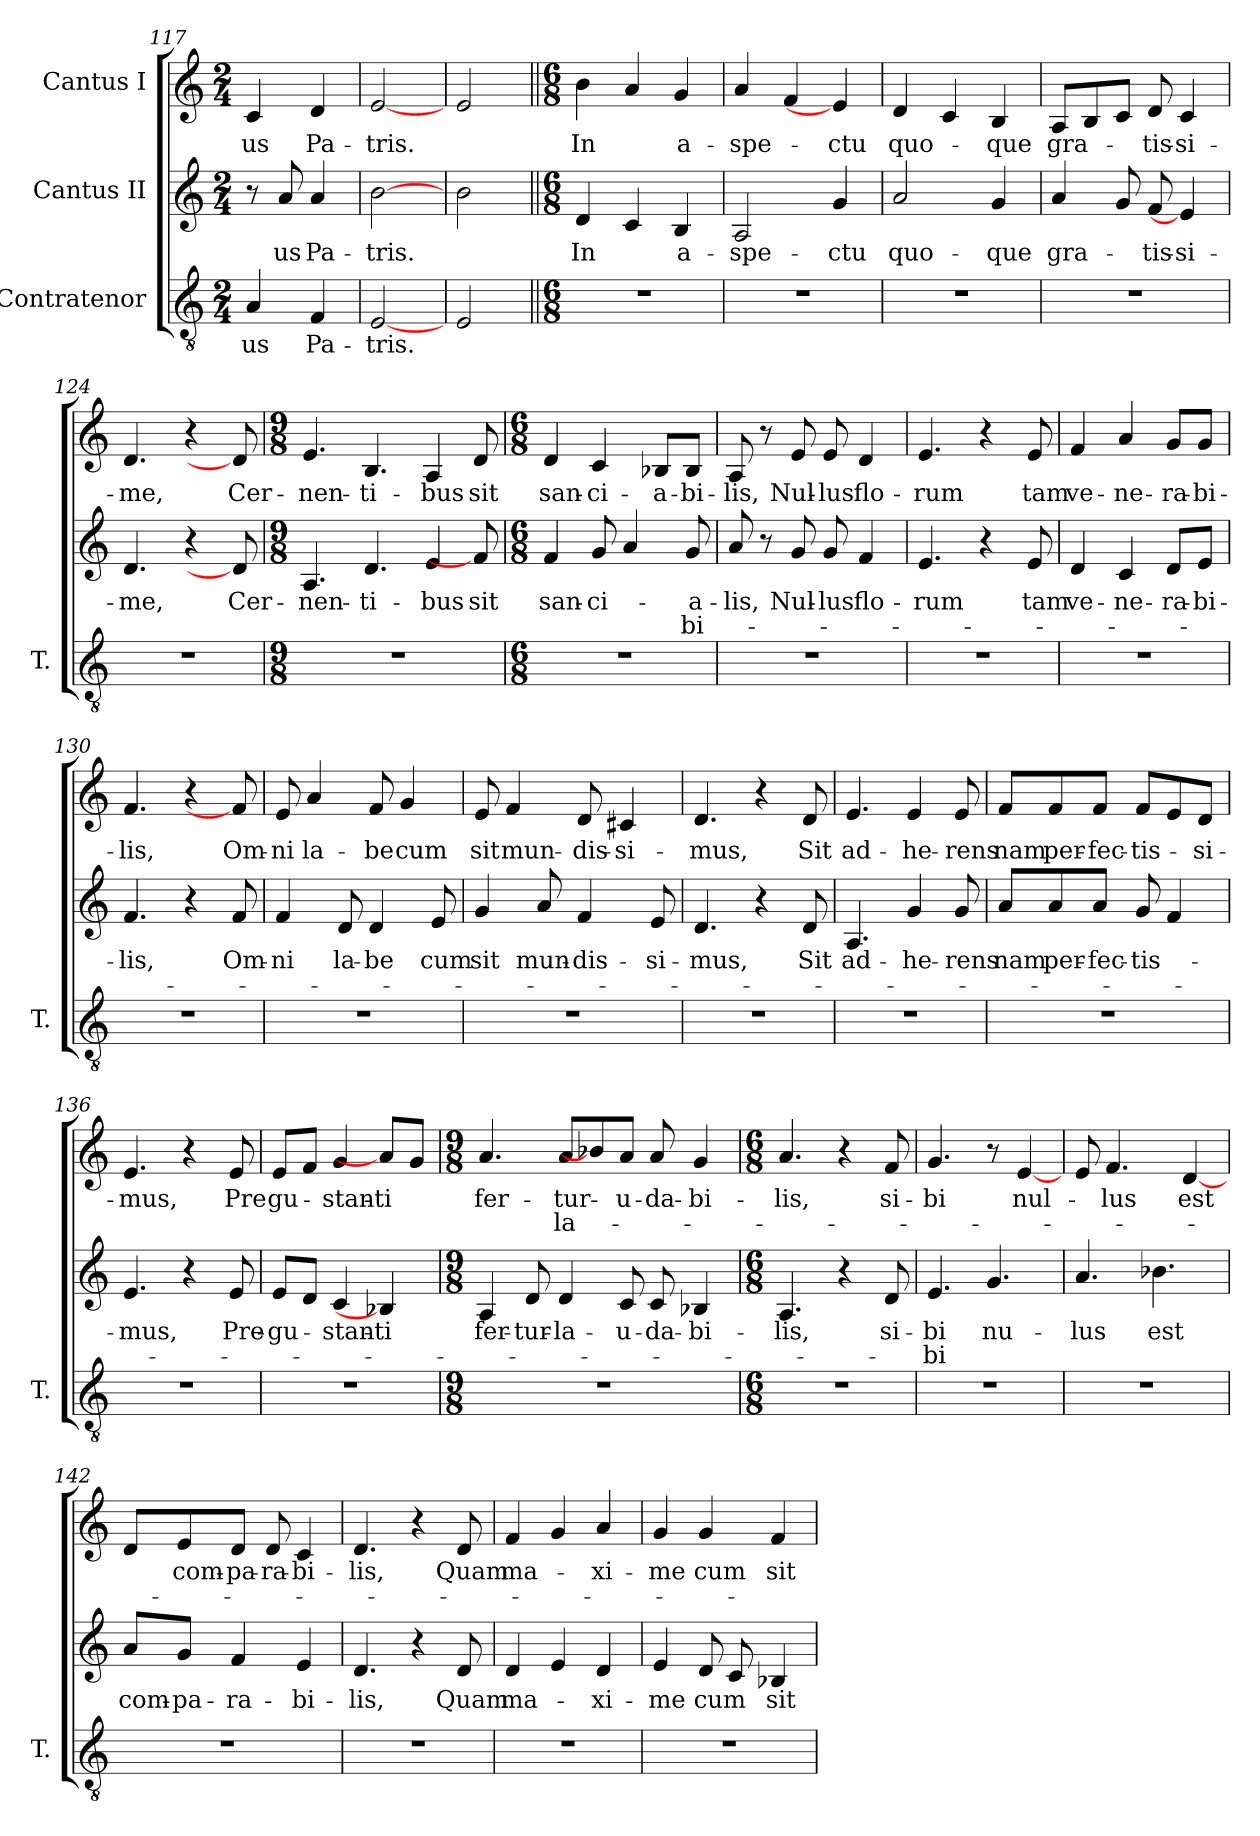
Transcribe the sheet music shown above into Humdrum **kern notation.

**kern	**text	**kern	**text	**text	**kern	**text	**text
*part3	*part3	*part2	*part2	*part2	*part1	*part1	*part1
*staff3	*staff3	*staff2	*staff2	*staff2	*staff1	*staff1	*staff1
*I"Contratenor	*	*I"Cantus II	*	*	*I"Cantus I	*	*
*I'T.	*	*	*	*	*	*	*
*clefGv2	*	*clefG2	*	*	*clefG2	*	*
*ITrd7c12	*	*	*	*	*	*	*
*k[]	*	*k[]	*	*	*k[]	*	*
*C:	*	*C:	*	*	*C:	*	*
*M2/4	*	*M2/4	*	*	*M2/4	*	*
=117	=117	=117	=117	=117	=117	=117	=117
!	!LO:LY:b:color=#000000	!	!	!	!	!LO:LY:b:color=#000000	!
4AAi/	-us	8r	.	.	4ci/	-us	.
!	!	!	!LO:LY:b:color=#000000	!	!	!	!
.	.	8ai/L	-us	.	.	.	.
!	!LO:LY:b:color=#000000	!	!LO:LY:b:color=#000000	!	!	!LO:LY:b:color=#000000	!
4FFi/	Pa-	4ai/	Pa-	.	4di/	Pa-	.
=118	=118	=118	=118	=118	=118	=118	=118
!	!LO:LY:b:color=#000000	!	!LO:LY:b:color=#000000	!	!	!LO:LY:b:color=#000000	!
[2EEi/	-tris.	[2bi\	-tris.	.	[2ei/	-tris.	.
=119	=119	=119	=119	=119	=119	=119	=119
2EEi/	.	2bi\	.	.	2ei/	.	.
=120||	=120||	=120||	=120||	=120||	=120||	=120||	=120||
*M6/8	*	*M6/8	*	*	*M6/8	*	*
!LO:N:vis=1	!	!	!LO:LY:b:color=#000000	!	!	!LO:LY:b:color=#000000	!
2.r	.	4di/	In	.	4bi\	In	.
.	.	4ci/	.	.	4ai/	.	.
!	!	!	!LO:LY:b:color=#000000	!	!	!LO:LY:b:color=#000000	!
.	.	4Bi/	a-	.	4gi/	a-	.
=121	=121	=121	=121	=121	=121	=121	=121
!LO:N:vis=1	!	!	!LO:LY:b:color=#000000	!	!	!LO:LY:b:color=#000000	!
2.r	.	2Ai/	-spe-	.	4ai/	-spe-	.
.	.	.	.	.	4fi/	.	.
!	!	!	!LO:LY:b:color=#000000	!	!	!LO:LY:b:color=#000000	!
.	.	4gi/	-ctu	.	4ei/]	-ctu	.
=122	=122	=122	=122	=122	=122	=122	=122
!LO:N:vis=1	!	!	!LO:LY:b:color=#000000	!	!	!LO:LY:b:color=#000000	!
2.r	.	2ai/	quo-	.	4di/	quo-	.
.	.	.	.	.	4ci/	.	.
!	!	!	!LO:LY:b:color=#000000	!	!	!LO:LY:b:color=#000000	!
.	.	4gi/	-que	.	4Bi/	-que	.
!!LO:LB:g=z
=123	=123	=123	=123	=123	=123	=123	=123
!LO:N:vis=1	!	!	!LO:LY:b:color=#000000	!	!	!LO:LY:b:color=#000000	!
2.r	.	4ai/	gra-	.	8Ai/L	gra-	.
.	.	.	.	.	8Bi/	.	.
.	.	8gi/L	.	.	8ci/J	.	.
!	!	!	!LO:LY:b:color=#000000	!	!	!LO:LY:b:color=#000000	!
.	.	8fi/L	-tis-	.	8di/L	-tis-	.
!	!	!	!LO:LY:b:color=#000000	!	!	!LO:LY:b:color=#000000	!
.	.	4ei/]	-si-	.	4ci/	-si-	.
=124	=124	=124	=124	=124	=124	=124	=124
!LO:N:vis=1	!	!	!LO:LY:b:color=#000000	!	!	!LO:LY:b:color=#000000	!
2.r	.	4.di/	-me,	.	4.di/	-me,	.
.	.	4r	.	.	4r	.	.
!	!	!	!LO:LY:b:color=#000000	!	!	!LO:LY:b:color=#000000	!
.	.	8di/L]	Cer-	.	8di/L]	Cer-	.
=125	=125	=125	=125	=125	=125	=125	=125
*M9/8	*	*M9/8	*	*	*M9/8	*	*
!LO:N:vis=1	!	!	!LO:LY:b:color=#000000	!	!	!LO:LY:b:color=#000000	!
8%9r	.	4.Ai/	-nen-	.	4.ei/	-nen-	.
!	!	!	!LO:LY:b:color=#000000	!	!	!LO:LY:b:color=#000000	!
.	.	4.di/	-ti-	.	4.Bi/	-ti-	.
!	!	!	!LO:LY:b:color=#000000	!	!	!LO:LY:b:color=#000000	!
.	.	4ei/	-bus	.	4Ai/	-bus	.
!	!	!	!LO:LY:b:color=#000000	!	!	!LO:LY:b:color=#000000	!
.	.	8fi/L]	sit	.	8di/L	sit	.
=126	=126	=126	=126	=126	=126	=126	=126
*M6/8	*	*M6/8	*	*	*M6/8	*	*
!LO:N:vis=1	!	!	!LO:LY:b:color=#000000	!	!	!LO:LY:b:color=#000000	!
2.r	.	4fi/	san-	.	4di/	san-	.
!	!	!	!LO:LY:b:color=#000000	!	!	!LO:LY:b:color=#000000	!
.	.	8gi/L	-ci-	.	4ci/	-ci-	.
.	.	4ai/	.	.	.	.	.
!	!	!	!	!	!	!LO:LY:b:color=#000000	!
.	.	.	.	.	8B-Xi/L	-a-	.
!	!	!	!LO:LY:b:color=#000000	!LO:LY:b:color=#000000	!	!LO:LY:b:color=#000000	!
.	.	8gi/L	-a-	-bi-	8B-i/J	-bi-	.
=127	=127	=127	=127	=127	=127	=127	=127
!LO:N:vis=1	!	!	!LO:LY:b:color=#000000	!	!	!LO:LY:b:color=#000000	!
2.r	.	8ai/L	-lis,	.	8Ai/L	-lis,	.
.	.	8r	.	.	8r	.	.
!	!	!	!LO:LY:b:color=#000000	!	!	!LO:LY:b:color=#000000	!
.	.	8gi/L	Nul-	.	8ei/L	Nul-	.
!	!	!	!LO:LY:b:color=#000000	!	!	!LO:LY:b:color=#000000	!
.	.	8gi/L	-lus	.	8ei/L	-lus	.
!	!	!	!LO:LY:b:color=#000000	!	!	!LO:LY:b:color=#000000	!
.	.	4fi/	flo-	.	4di/	flo-	.
=128	=128	=128	=128	=128	=128	=128	=128
!LO:N:vis=1	!	!	!LO:LY:b:color=#000000	!	!	!LO:LY:b:color=#000000	!
2.r	.	4.ei/	-rum	.	4.ei/	-rum	.
.	.	4r	.	.	4r	.	.
!	!	!	!LO:LY:b:color=#000000	!	!	!LO:LY:b:color=#000000	!
.	.	8ei/L	tam	.	8ei/L	tam	.
!!LO:LB:g=z
=129	=129	=129	=129	=129	=129	=129	=129
!LO:N:vis=1	!	!	!LO:LY:b:color=#000000	!	!	!LO:LY:b:color=#000000	!
2.r	.	4di/	ve-	.	4fi/	ve-	.
!	!	!	!LO:LY:b:color=#000000	!	!	!LO:LY:b:color=#000000	!
.	.	4ci/	-ne-	.	4ai/	-ne-	.
!	!	!	!LO:LY:b:color=#000000	!	!	!LO:LY:b:color=#000000	!
.	.	8di/L	-ra-	.	8gi/L	-ra-	.
!	!	!	!LO:LY:b:color=#000000	!	!	!LO:LY:b:color=#000000	!
.	.	8ei/J	-bi-	.	8gi/J	-bi-	.
=130	=130	=130	=130	=130	=130	=130	=130
!LO:N:vis=1	!	!	!LO:LY:b:color=#000000	!	!	!LO:LY:b:color=#000000	!
2.r	.	4.fi/	-lis,	.	4.fi/	-lis,	.
.	.	4r	.	.	4r	.	.
!	!	!	!LO:LY:b:color=#000000	!	!	!LO:LY:b:color=#000000	!
.	.	8fi/L	Om-	.	8fi/L]	Om-	.
=131	=131	=131	=131	=131	=131	=131	=131
!LO:N:vis=1	!	!	!LO:LY:b:color=#000000	!	!	!LO:LY:b:color=#000000	!
2.r	.	4fi/	-ni	.	8ei/L	-ni	.
!	!	!	!	!	!	!LO:LY:b:color=#000000	!
.	.	.	.	.	4ai/	la-	.
!	!	!	!LO:LY:b:color=#000000	!	!	!	!
.	.	8di/L	la-	.	.	.	.
!	!	!	!LO:LY:b:color=#000000	!	!	!LO:LY:b:color=#000000	!
.	.	4di/	-be	.	8fi/L	-be	.
!	!	!	!	!	!	!LO:LY:b:color=#000000	!
.	.	.	.	.	4gi/	cum	.
!	!	!	!LO:LY:b:color=#000000	!	!	!	!
.	.	8ei/L	cum	.	.	.	.
=132	=132	=132	=132	=132	=132	=132	=132
!LO:N:vis=1	!	!	!LO:LY:b:color=#000000	!	!	!LO:LY:b:color=#000000	!
2.r	.	4gi/	sit	.	8ei/L	sit	.
!	!	!	!	!	!	!LO:LY:b:color=#000000	!
.	.	.	.	.	4fi/	mun-	.
!	!	!	!LO:LY:b:color=#000000	!	!	!	!
.	.	8ai/L	mun-	.	.	.	.
!	!	!	!LO:LY:b:color=#000000	!	!	!LO:LY:b:color=#000000	!
.	.	4fi/	-dis-	.	8di/L	-dis-	.
!	!	!	!	!	!	!LO:LY:b:color=#000000	!
.	.	.	.	.	4c#Xi/	-si-	.
!	!	!	!LO:LY:b:color=#000000	!	!	!	!
.	.	8ei/L	-si-	.	.	.	.
=133	=133	=133	=133	=133	=133	=133	=133
!LO:N:vis=1	!	!	!LO:LY:b:color=#000000	!	!	!LO:LY:b:color=#000000	!
2.r	.	4.di/	-mus,	.	4.di/	-mus,	.
.	.	4r	.	.	4r	.	.
!	!	!	!LO:LY:b:color=#000000	!	!	!LO:LY:b:color=#000000	!
.	.	8di/L	Sit	.	8di/L	Sit	.
=134	=134	=134	=134	=134	=134	=134	=134
!LO:N:vis=1	!	!	!LO:LY:b:color=#000000	!	!	!LO:LY:b:color=#000000	!
2.r	.	4.Ai/	ad-	.	4.ei/	ad-	.
!	!	!	!LO:LY:b:color=#000000	!	!	!LO:LY:b:color=#000000	!
.	.	4gi/	-he-	.	4ei/	-he-	.
!	!	!	!LO:LY:b:color=#000000	!	!	!LO:LY:b:color=#000000	!
.	.	8gi/L	-rens	.	8ei/L	-rens	.
!!LO:PB:g=z
=135	=135	=135	=135	=135	=135	=135	=135
!LO:N:vis=1	!	!	!LO:LY:b:color=#000000	!	!	!LO:LY:b:color=#000000	!
2.r	.	8ai/L	nam	.	8fi/L	nam	.
!	!	!	!LO:LY:b:color=#000000	!	!	!LO:LY:b:color=#000000	!
.	.	8ai/	per-	.	8fi/	per-	.
!	!	!	!LO:LY:b:color=#000000	!	!	!LO:LY:b:color=#000000	!
.	.	8ai/J	-fec-	.	8fi/J	-fec-	.
!	!	!	!LO:LY:b:color=#000000	!	!	!LO:LY:b:color=#000000	!
.	.	8gi/L	-tis-	.	8fi/L	-tis-	.
.	.	4fi/	.	.	8ei/	.	.
!	!	!	!	!	!	!LO:LY:b:color=#000000	!
.	.	.	.	.	8di/J	-si-	.
=136	=136	=136	=136	=136	=136	=136	=136
!LO:N:vis=1	!	!	!LO:LY:b:color=#000000	!	!	!LO:LY:b:color=#000000	!
2.r	.	4.ei/	-mus,	.	4.ei/	-mus,	.
.	.	4r	.	.	4r	.	.
!	!	!	!LO:LY:b:color=#000000	!	!	!LO:LY:b:color=#000000	!
.	.	8ei/L	Pre-	.	8ei/L	Pre	.
=137	=137	=137	=137	=137	=137	=137	=137
!LO:N:vis=1	!	!	!LO:LY:b:color=#000000	!	!	!LO:LY:b:color=#000000	!
2.r	.	8ei/L	-gu-	.	8ei/L	gu-	.
.	.	8di/J	.	.	8fi/J	.	.
!	!	!	!LO:LY:b:color=#000000	!	!	!LO:LY:b:color=#000000	!
.	.	4ci/	-stan-	.	4gi/	-stan-	.
!	!	!	!LO:LY:b:color=#000000	!	!	!LO:LY:b:color=#000000	!
.	.	4B-Xi/]	-ti	.	8ai/L]	-ti	.
.	.	.	.	.	8gi/J	.	.
=138	=138	=138	=138	=138	=138	=138	=138
*M9/8	*	*M9/8	*	*	*M9/8	*	*
!LO:N:vis=1	!	!	!LO:LY:b:color=#000000	!	!	!LO:LY:b:color=#000000	!
8%9r	.	4Ai/	fer-	.	4.ai/	fer-	.
!	!	!	!LO:LY:b:color=#000000	!	!	!	!
.	.	8di/L	-tur-	.	.	.	.
!	!	!	!LO:LY:b:color=#000000	!	!	!LO:LY:b:color=#000000	!LO:LY:b:color=#000000
.	.	4di/	-la-	.	8ai/L	-tur-	-la-
.	.	.	.	.	8b-Xi/]	.	.
!	!	!	!LO:LY:b:color=#000000	!	!	!LO:LY:b:color=#000000	!
.	.	8ci/L	-u-	.	8ai/J	-u-	.
!	!	!	!LO:LY:b:color=#000000	!	!	!LO:LY:b:color=#000000	!
.	.	8ci/L	-da-	.	8ai/L	-da-	.
!	!	!	!LO:LY:b:color=#000000	!	!	!LO:LY:b:color=#000000	!
.	.	4B-Xi/	-bi-	.	4gi/	-bi-	.
=139	=139	=139	=139	=139	=139	=139	=139
*M6/8	*	*M6/8	*	*	*M6/8	*	*
!LO:N:vis=1	!	!	!LO:LY:b:color=#000000	!	!	!LO:LY:b:color=#000000	!
2.r	.	4.Ai/	-lis,	.	4.ai/	-lis,	.
.	.	4r	.	.	4r	.	.
!	!	!	!LO:LY:b:color=#000000	!	!	!LO:LY:b:color=#000000	!
.	.	8di/L	si-	.	8fi/L	si-	.
!!LO:LB:g=z
=140	=140	=140	=140	=140	=140	=140	=140
!LO:N:vis=1	!	!	!LO:LY:b:color=#000000	!LO:LY:b:color=#000000	!	!LO:LY:b:color=#000000	!
2.r	.	4.ei/	-bi	bi	4.gi/	-bi	.
!	!	!	!LO:LY:b:color=#000000	!	!	!	!
.	.	4.gi/	nu-	.	8r	.	.
!	!	!	!	!	!	!LO:LY:b:color=#000000	!
.	.	.	.	.	[4ei/	nul-	.
=141	=141	=141	=141	=141	=141	=141	=141
!LO:N:vis=1	!	!	!LO:LY:b:color=#000000	!	!	!	!
2.r	.	4.ai/	-lus	.	8ei/L	.	.
!	!	!	!	!	!	!LO:LY:b:color=#000000	!
.	.	.	.	.	4.fi/	-lus	.
!	!	!	!LO:LY:b:color=#000000	!	!	!	!
.	.	4.b-Xi\	est	.	.	.	.
!	!	!	!	!	!	!LO:LY:b:color=#000000	!
.	.	.	.	.	[4di/	est	.
=142	=142	=142	=142	=142	=142	=142	=142
!LO:N:vis=1	!	!	!LO:LY:b:color=#000000	!	!	!	!
2.r	.	8ai/L	com-	.	8di/L	.	.
!	!	!	!LO:LY:b:color=#000000	!	!	!LO:LY:b:color=#000000	!
.	.	8gi/J	-pa-	.	8ei/	com-	.
!	!	!	!LO:LY:b:color=#000000	!	!	!LO:LY:b:color=#000000	!
.	.	4fi/	-ra-	.	8di/J	-pa-	.
!	!	!	!	!	!	!LO:LY:b:color=#000000	!
.	.	.	.	.	8di/L	-ra-	.
!	!	!	!LO:LY:b:color=#000000	!	!	!LO:LY:b:color=#000000	!
.	.	4ei/	-bi-	.	4ci/	-bi-	.
=143	=143	=143	=143	=143	=143	=143	=143
!LO:N:vis=1	!	!	!LO:LY:b:color=#000000	!	!	!LO:LY:b:color=#000000	!
2.r	.	4.di/	-lis,	.	4.di/	-lis,	.
.	.	4r	.	.	4r	.	.
!	!	!	!LO:LY:b:color=#000000	!	!	!LO:LY:b:color=#000000	!
.	.	8di/L	Quam	.	8di/L	Quam	.
=144	=144	=144	=144	=144	=144	=144	=144
!LO:N:vis=1	!	!	!LO:LY:b:color=#000000	!	!	!LO:LY:b:color=#000000	!
2.r	.	4di/	ma-	.	4fi/	ma-	.
.	.	4ei/	.	.	4gi/	.	.
!	!	!	!LO:LY:b:color=#000000	!	!	!LO:LY:b:color=#000000	!
.	.	4di/	-xi-	.	4ai/	-xi-	.
=145	=145	=145	=145	=145	=145	=145	=145
!LO:N:vis=1	!	!	!LO:LY:b:color=#000000	!	!	!LO:LY:b:color=#000000	!
2.r	.	4ei/	-me	.	4gi/	-me	.
!	!	!	!LO:LY:b:color=#000000	!	!	!LO:LY:b:color=#000000	!
.	.	8di/L	cum	.	4gi/	cum	.
.	.	8ci/L	.	.	.	.	.
!	!	!	!LO:LY:b:color=#000000	!	!	!LO:LY:b:color=#000000	!
.	.	4B-Xi/	sit	.	4fi/	sit	.
=	=	=	=	=	=	=	=
*-	*-	*-	*-	*-	*-	*-	*-
